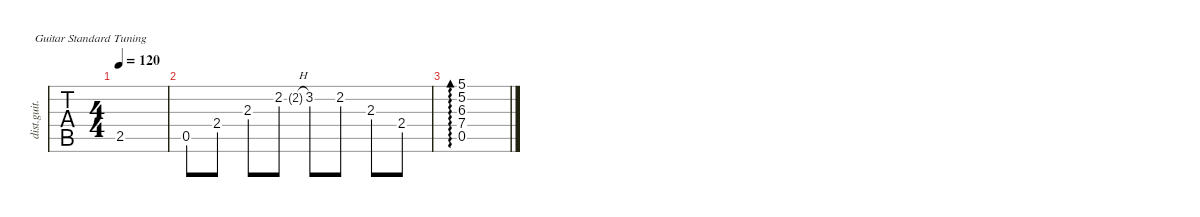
\defaultSystemsLayout 4
\hideDynamics
\bracketExtendMode nobrackets
\track ("Distortion Guitar" "dist.guit.") {instrument distortionguitar}
\staff {tabs}
\tuning (E4 B3 G3 D3 A2 E2)
\ts (4 4)
\tempo 120
\clef g2
\ks c
2.5.1{dy mf} |
0.5.8 2.4.8 2.3.8 2.2{acc #}.8 2.2{h g acc #}.8{gr} 3.2.8 2.2{acc #}.8 2.3.8 2.4.8 |
(5.1 5.2 6.3{acc #} 7.4 0.5).1{ad 0}
